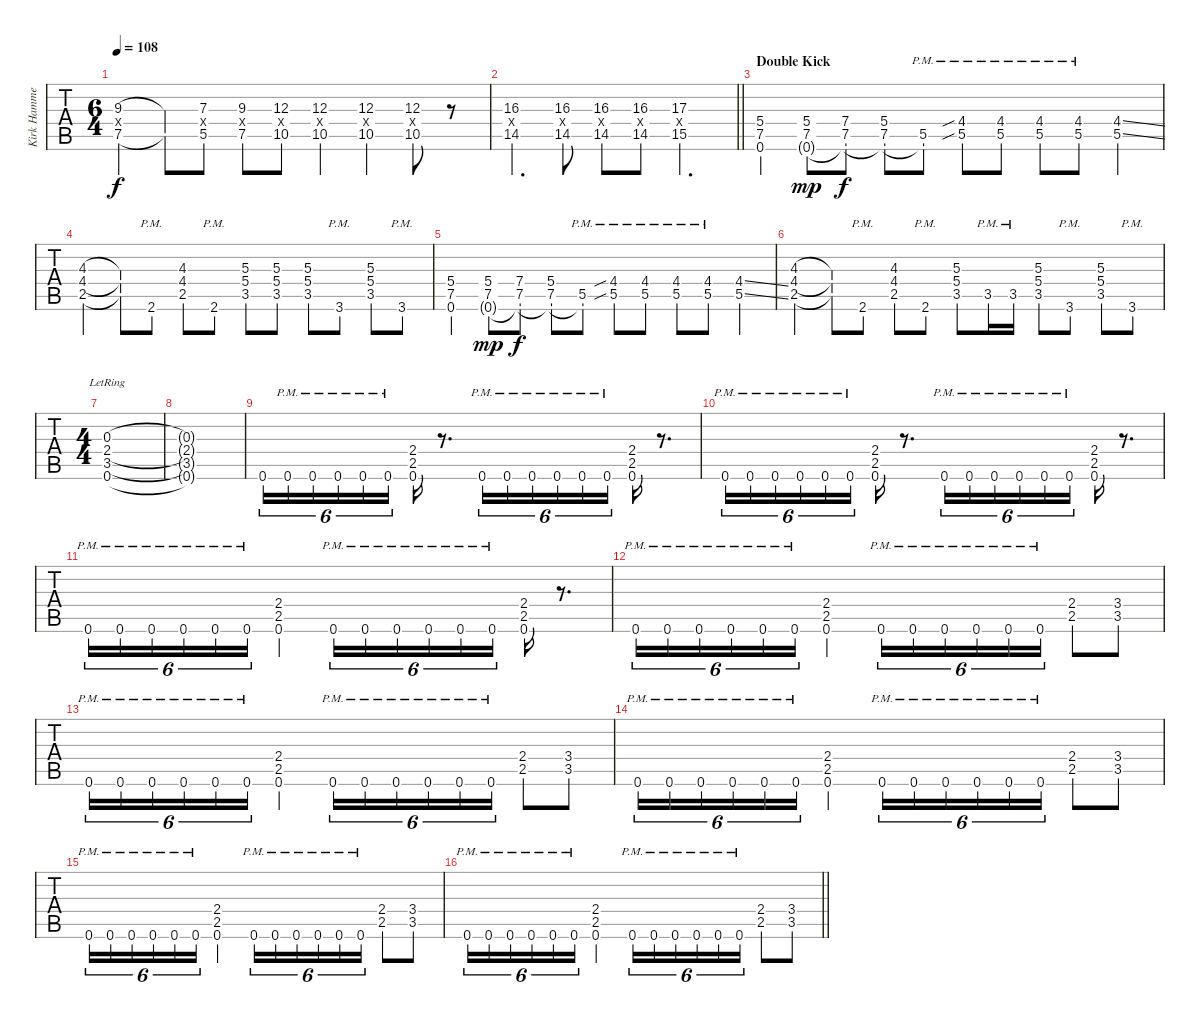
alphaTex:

\track ("Kirk Hammett" "Kirk Hamme") {instrument electricguitarjazz}
\staff {tabs}
\tuning (E4 B3 G3 D3 A2 E2) {hide}
\ts (6 4)
\tempo 108
\clef g2
\ks c
(9.3 0.4{x} 7.5).4{dy f} (9.3{t} 7.5{t}).8 (7.3 0.4{x} 5.5).8 (9.3 0.4{x} 7.5).8 (12.3 0.4{x} 10.5).8 (12.3 0.4{x} 10.5).4 (12.3 0.4{x} 10.5).4 (12.3 0.4{x} 10.5).8 r.8 |
\barLineRight lightlight
(16.3 0.4{x} 14.5).4{d} (16.3 0.4{x} 14.5).8 (16.3 0.4{x} 14.5).8 (16.3 0.4{x} 14.5).8 (17.3 0.4{x} 15.5).2{d} |
\section ("" "Double Kick")
(5.4 7.5 0.6).4 (5.4 7.5 0.6{g}).8{dy mp} (7.4 7.5 0.6{t}).8{dy f} (5.4 7.5 0.6{t}).8 (5.5{pm} 0.6{t}).8 (4.4{sib pm} 5.5{sib pm}).8 (4.4{pm} 5.5{pm}).8 (4.4{pm} 5.5{pm}).8 (4.4{pm} 5.5{pm}).8 (4.4{ss} 5.5{ss}).4 |
(4.3 4.4 2.5).4 (4.3{t} 4.4{t} 2.5{t}).8 2.6{pm}.8 (4.3 4.4 2.5).8 2.6{pm}.8 (5.3 5.4 3.5).8 (5.3 5.4 3.5).8 (5.3 5.4 3.5).8 3.6{pm}.8 (5.3 5.4 3.5).8 3.6{pm}.8 |
(5.4 7.5 0.6).4 (5.4 7.5 0.6{g}).8{dy mp} (7.4 7.5 0.6{t}).8{dy f} (5.4 7.5 0.6{t}).8 (5.5{pm} 0.6{t}).8 (4.4{sib pm} 5.5{sib pm}).8 (4.4{pm} 5.5{pm}).8 (4.4{pm} 5.5{pm}).8 (4.4{pm} 5.5{pm}).8 (4.4{ss} 5.5{ss}).4 |
(4.3 4.4 2.5).4 (4.3{t} 4.4{t} 2.5{t}).8 2.6{pm}.8 (4.3 4.4 2.5).8 2.6{pm}.8 (5.3 5.4 3.5).8 3.5{pm}.16 3.5{pm}.16 (5.3 5.4 3.5).8 3.6{pm}.8 (5.3 5.4 3.5).8 3.6{pm}.8 |
\ts (4 4)
(0.3{lr} 2.4{lr} 3.5{lr} 0.6{lr}).1 |
(0.3{t} 2.4{t} 3.5{t} 0.6{t}).1 |
0.6.16{tu (6 4)} 0.6{pm}.16{tu (6 4)} 0.6{pm}.16{tu (6 4)} 0.6{pm}.16{tu (6 4)} 0.6{pm}.16{tu (6 4)} 0.6{pm}.16{tu (6 4)} (2.4 2.5 0.6).16 r.8{d} 0.6{pm}.16{tu (6 4)} 0.6{pm}.16{tu (6 4)} 0.6{pm}.16{tu (6 4)} 0.6{pm}.16{tu (6 4)} 0.6{pm}.16{tu (6 4)} 0.6{pm}.16{tu (6 4)} (2.4 2.5 0.6).16 r.8{d} |
0.6{pm}.16{tu (6 4)} 0.6{pm}.16{tu (6 4)} 0.6{pm}.16{tu (6 4)} 0.6{pm}.16{tu (6 4)} 0.6{pm}.16{tu (6 4)} 0.6{pm}.16{tu (6 4)} (2.4 2.5 0.6).16 r.8{d} 0.6{pm}.16{tu (6 4)} 0.6{pm}.16{tu (6 4)} 0.6{pm}.16{tu (6 4)} 0.6{pm}.16{tu (6 4)} 0.6{pm}.16{tu (6 4)} 0.6{pm}.16{tu (6 4)} (2.4 2.5 0.6).16 r.8{d} |
0.6{pm}.16{tu (6 4)} 0.6{pm}.16{tu (6 4)} 0.6{pm}.16{tu (6 4)} 0.6{pm}.16{tu (6 4)} 0.6{pm}.16{tu (6 4)} 0.6{pm}.16{tu (6 4)} (2.4 2.5 0.6).4 0.6{pm}.16{tu (6 4)} 0.6{pm}.16{tu (6 4)} 0.6{pm}.16{tu (6 4)} 0.6{pm}.16{tu (6 4)} 0.6{pm}.16{tu (6 4)} 0.6{pm}.16{tu (6 4)} (2.4 2.5 0.6).16 r.8{d} |
0.6{pm}.16{tu (6 4)} 0.6{pm}.16{tu (6 4)} 0.6{pm}.16{tu (6 4)} 0.6{pm}.16{tu (6 4)} 0.6{pm}.16{tu (6 4)} 0.6{pm}.16{tu (6 4)} (2.4 2.5 0.6).4 0.6{pm}.16{tu (6 4)} 0.6{pm}.16{tu (6 4)} 0.6{pm}.16{tu (6 4)} 0.6{pm}.16{tu (6 4)} 0.6{pm}.16{tu (6 4)} 0.6{pm}.16{tu (6 4)} (2.4 2.5).8 (3.4 3.5).8 |
0.6{pm}.16{tu (6 4)} 0.6{pm}.16{tu (6 4)} 0.6{pm}.16{tu (6 4)} 0.6{pm}.16{tu (6 4)} 0.6{pm}.16{tu (6 4)} 0.6{pm}.16{tu (6 4)} (2.4 2.5 0.6).4 0.6{pm}.16{tu (6 4)} 0.6{pm}.16{tu (6 4)} 0.6{pm}.16{tu (6 4)} 0.6{pm}.16{tu (6 4)} 0.6{pm}.16{tu (6 4)} 0.6{pm}.16{tu (6 4)} (2.4 2.5).8 (3.4 3.5).8 |
0.6{pm}.16{tu (6 4)} 0.6{pm}.16{tu (6 4)} 0.6{pm}.16{tu (6 4)} 0.6{pm}.16{tu (6 4)} 0.6{pm}.16{tu (6 4)} 0.6{pm}.16{tu (6 4)} (2.4 2.5 0.6).4 0.6{pm}.16{tu (6 4)} 0.6{pm}.16{tu (6 4)} 0.6{pm}.16{tu (6 4)} 0.6{pm}.16{tu (6 4)} 0.6{pm}.16{tu (6 4)} 0.6{pm}.16{tu (6 4)} (2.4 2.5).8 (3.4 3.5).8 |
0.6{pm}.16{tu (6 4)} 0.6{pm}.16{tu (6 4)} 0.6{pm}.16{tu (6 4)} 0.6{pm}.16{tu (6 4)} 0.6{pm}.16{tu (6 4)} 0.6{pm}.16{tu (6 4)} (2.4 2.5 0.6).4 0.6{pm}.16{tu (6 4)} 0.6{pm}.16{tu (6 4)} 0.6{pm}.16{tu (6 4)} 0.6{pm}.16{tu (6 4)} 0.6{pm}.16{tu (6 4)} 0.6{pm}.16{tu (6 4)} (2.4 2.5).8 (3.4 3.5).8 |
\barLineRight lightlight
0.6{pm}.16{tu (6 4)} 0.6{pm}.16{tu (6 4)} 0.6{pm}.16{tu (6 4)} 0.6{pm}.16{tu (6 4)} 0.6{pm}.16{tu (6 4)} 0.6{pm}.16{tu (6 4)} (2.4 2.5 0.6).4 0.6{pm}.16{tu (6 4)} 0.6{pm}.16{tu (6 4)} 0.6{pm}.16{tu (6 4)} 0.6{pm}.16{tu (6 4)} 0.6{pm}.16{tu (6 4)} 0.6{pm}.16{tu (6 4)} (2.4 2.5).8 (3.4 3.5).8
